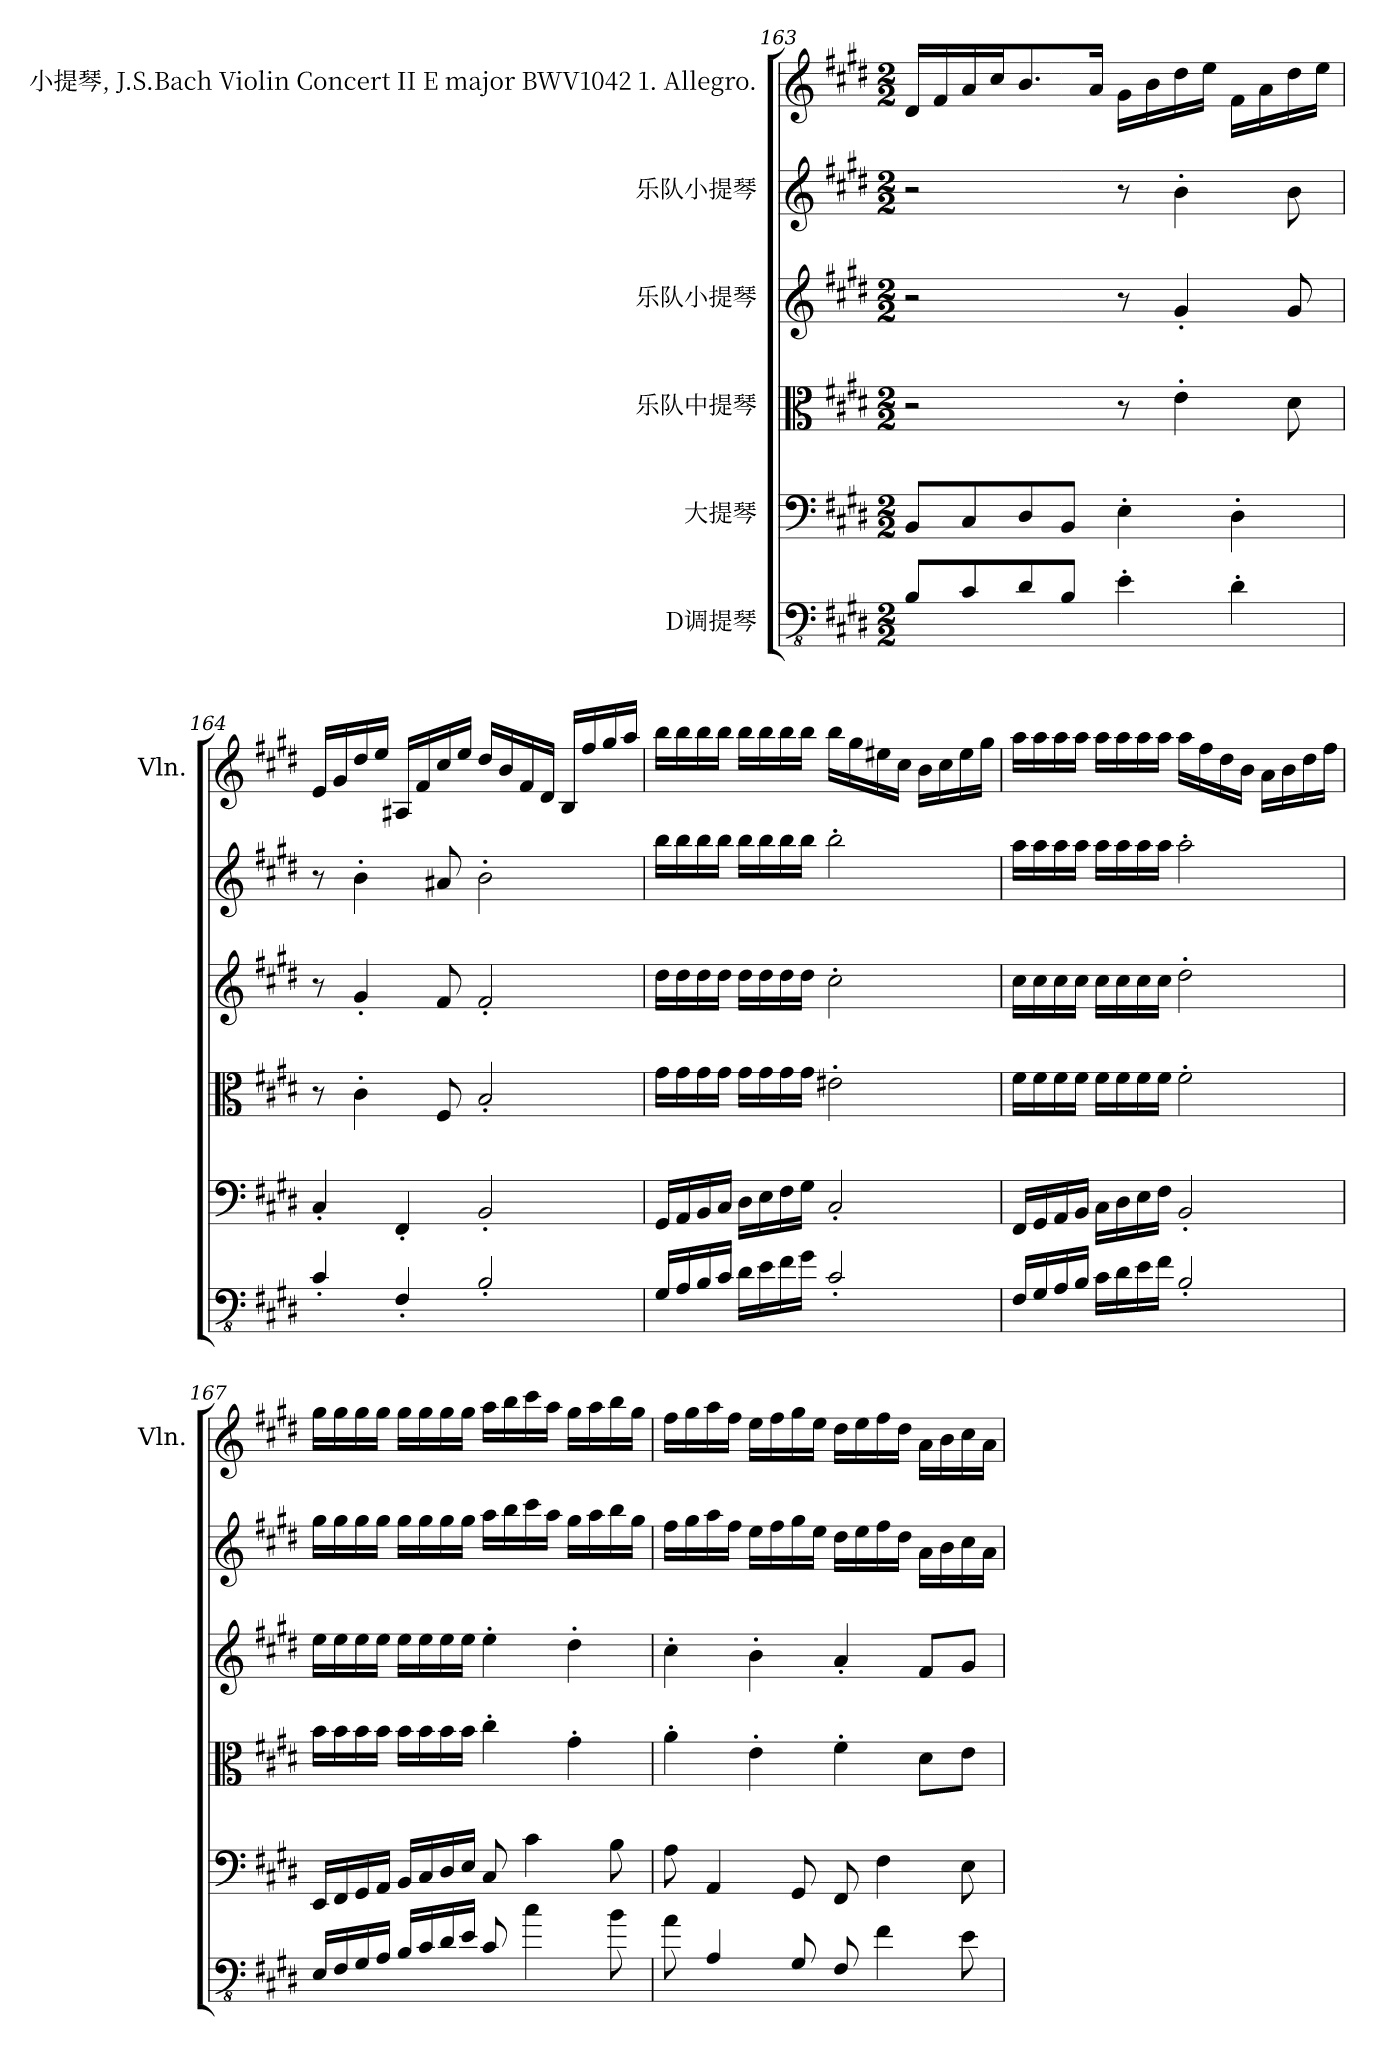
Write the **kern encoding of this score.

**kern	**kern	**kern	**kern	**kern	**kern
*part6	*part5	*part4	*part3	*part2	*part1
*staff6	*staff5	*staff4	*staff3	*staff2	*staff1
*I"D调提琴	*I"大提琴	*I"乐队中提琴	*I"乐队小提琴	*I"乐队小提琴	*I"小提琴, J.S.Bach Violin Concert II E major BWV1042 1. Allegro.
*	*	*	*	*	*I'Vln.
*clefFv4	*clefF4	*clefC3	*clefG2	*clefG2	*clefG2
*ITrd7c12	*	*	*	*	*
*k[f#c#g#d#]	*k[f#c#g#d#]	*k[f#c#g#d#]	*k[f#c#g#d#]	*k[f#c#g#d#]	*k[f#c#g#d#]
*M2/2	*M2/2	*M2/2	*M2/2	*M2/2	*M2/2
=163	=163	=163	=163	=163	=163
8BBB/L	8BB/L	2r	2r	2r	16d#/LL
.	.	.	.	.	16f#/
8CC#/	8C#/	.	.	.	16a/
.	.	.	.	.	16cc#/J
8DD#/	8D#/	.	.	.	8.b/
8BBB/J	8BB/J	.	.	.	.
.	.	.	.	.	16a/Jk
4EE'\	4E'\	8r	8r	8r	16g#\LL
.	.	.	.	.	16b\
.	.	4e'\	4g#'/	4b'\	16dd#\
.	.	.	.	.	16ee\JJ
4DD#'\	4D#'\	.	.	.	16f#\LL
.	.	.	.	.	16a\
.	.	8d#\	8g#/	8b\	16dd#\
.	.	.	.	.	16ee\JJ
!!LO:PB:g=z
=164	=164	=164	=164	=164	=164
4CC#'/	4C#'/	8r	8r	8r	16e/LL
.	.	.	.	.	16g#/
.	.	4c#'\	4g#'/	4b'\	16dd#/
.	.	.	.	.	16ee/JJ
4FFF#'/	4FF#'/	.	.	.	16A#X/LL
.	.	.	.	.	16f#/
.	.	8F#/	8f#/	8a#X/	16cc#/
.	.	.	.	.	16ee/JJ
2BBB'/	2BB'/	2B'/	2f#'/	2b'\	16dd#/LL
.	.	.	.	.	16b/
.	.	.	.	.	16f#/
.	.	.	.	.	16d#/JJ
.	.	.	.	.	16B/LL
.	.	.	.	.	16ff#/
.	.	.	.	.	16gg#/
.	.	.	.	.	16aa/JJ
=165	=165	=165	=165	=165	=165
16GGG#/LL	16GG#/LL	16g#\LL	16dd#\LL	16bb\LL	16bb\LL
16AAA/	16AA/	16g#\	16dd#\	16bb\	16bb\
16BBB/	16BB/	16g#\	16dd#\	16bb\	16bb\
16CC#/JJ	16C#/JJ	16g#\JJ	16dd#\JJ	16bb\JJ	16bb\JJ
16DD#\LL	16D#\LL	16g#\LL	16dd#\LL	16bb\LL	16bb\LL
16EE\	16E\	16g#\	16dd#\	16bb\	16bb\
16FF#\	16F#\	16g#\	16dd#\	16bb\	16bb\
16GG#\JJ	16G#\JJ	16g#\JJ	16dd#\JJ	16bb\JJ	16bb\JJ
2CC#'/	2C#'/	2e#X'\	2cc#'\	2bb'\	16bb\LL
.	.	.	.	.	16gg#\
.	.	.	.	.	16ee#X\
.	.	.	.	.	16cc#\JJ
.	.	.	.	.	16b\LL
.	.	.	.	.	16cc#\
.	.	.	.	.	16ee#\
.	.	.	.	.	16gg#\JJ
!!LO:LB:g=z
=166	=166	=166	=166	=166	=166
16FFF#/LL	16FF#/LL	16f#\LL	16cc#\LL	16aa\LL	16aa\LL
16GGG#/	16GG#/	16f#\	16cc#\	16aa\	16aa\
16AAA/	16AA/	16f#\	16cc#\	16aa\	16aa\
16BBB/JJ	16BB/JJ	16f#\JJ	16cc#\JJ	16aa\JJ	16aa\JJ
16CC#\LL	16C#\LL	16f#\LL	16cc#\LL	16aa\LL	16aa\LL
16DD#\	16D#\	16f#\	16cc#\	16aa\	16aa\
16EE\	16E\	16f#\	16cc#\	16aa\	16aa\
16FF#\JJ	16F#\JJ	16f#\JJ	16cc#\JJ	16aa\JJ	16aa\JJ
2BBB'/	2BB'/	2f#'\	2dd#'\	2aa'\	16aa\LL
.	.	.	.	.	16ff#\
.	.	.	.	.	16dd#\
.	.	.	.	.	16b\JJ
.	.	.	.	.	16a\LL
.	.	.	.	.	16b\
.	.	.	.	.	16dd#\
.	.	.	.	.	16ff#\JJ
=167	=167	=167	=167	=167	=167
16EEE/LL	16EE/LL	16b\LL	16ee\LL	16gg#\LL	16gg#\LL
16FFF#/	16FF#/	16b\	16ee\	16gg#\	16gg#\
16GGG#/	16GG#/	16b\	16ee\	16gg#\	16gg#\
16AAA/JJ	16AA/JJ	16b\JJ	16ee\JJ	16gg#\JJ	16gg#\JJ
16BBB/LL	16BB/LL	16b\LL	16ee\LL	16gg#\LL	16gg#\LL
16CC#/	16C#/	16b\	16ee\	16gg#\	16gg#\
16DD#/	16D#/	16b\	16ee\	16gg#\	16gg#\
16EE/JJ	16E/JJ	16b\JJ	16ee\JJ	16gg#\JJ	16gg#\JJ
8CC#/	8C#/	4cc#'\	4ee'\	16aa\LL	16aa\LL
.	.	.	.	16bb\	16bb\
4C#\	4c#\	.	.	16ccc#\	16ccc#\
.	.	.	.	16aa\JJ	16aa\JJ
.	.	4g#'\	4dd#'\	16gg#\LL	16gg#\LL
.	.	.	.	16aa\	16aa\
8BB\	8B\	.	.	16bb\	16bb\
.	.	.	.	16gg#\JJ	16gg#\JJ
!!LO:PB:g=z
=168	=168	=168	=168	=168	=168
8AA\	8A\	4a'\	4cc#'\	16ff#\LL	16ff#\LL
.	.	.	.	16gg#\	16gg#\
4AAA/	4AA/	.	.	16aa\	16aa\
.	.	.	.	16ff#\JJ	16ff#\JJ
.	.	4e'\	4b'\	16ee\LL	16ee\LL
.	.	.	.	16ff#\	16ff#\
8GGG#/	8GG#/	.	.	16gg#\	16gg#\
.	.	.	.	16ee\JJ	16ee\JJ
8FFF#/	8FF#/	4f#'\	4a'/	16dd#\LL	16dd#\LL
.	.	.	.	16ee\	16ee\
4FF#\	4F#\	.	.	16ff#\	16ff#\
.	.	.	.	16dd#\JJ	16dd#\JJ
.	.	8d#\L	8f#/L	16a\LL	16a\LL
.	.	.	.	16b\	16b\
8EE\	8E\	8e\J	8g#/J	16cc#\	16cc#\
.	.	.	.	16a\JJ	16a\JJ
=	=	=	=	=	=
*-	*-	*-	*-	*-	*-
